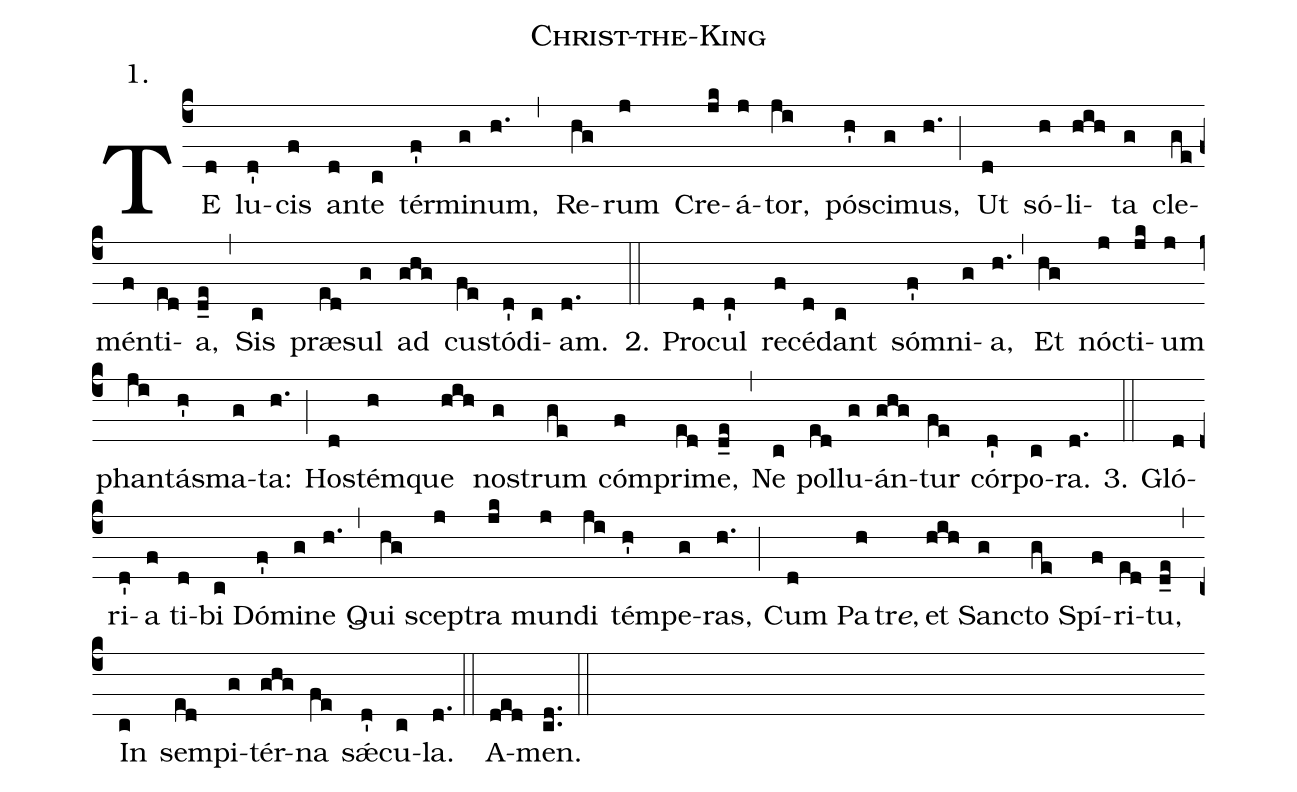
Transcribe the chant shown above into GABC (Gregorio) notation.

name: Christ-the-King;
annotation: 1.;
%%
(c4)TE(d) lu(d')cis(f) an(d)te(c) tér(f')mi(g)num,(h.) (,)
Re(hg)rum(j) Cre(jk)á(j)tor,(ji) pó(h')sci(g)mus,(h.) (;)
Ut(d) só(h)li(hih)ta(g) cle(ge)mén(f)ti(ed)a,(d_e) (,)
Sis(c) præ(ed)sul(g) ad(ghg) cus(fe)tó(d')di(c)am.(d.) (::)

2. Pro(d)cul(d') re(f)cé(d)dant(c) sóm(f')ni(g)a,(h.) (,)
Et(hg) nóc(j)ti(jk)um(j) phan(ji)tás(h')ma(g)ta:(h.) (;)
Hos(d)tém(h)que(hih) nos(g)trum(ge) cóm(f)pri(ed)me,(d_e) (,)
Ne(c) pol(ed)lu(g)án(ghg)tur(fe) cór(d')po(c)ra.(d.) (::)

3. Gló(d)ri(d')a(f) ti(d)bi(c) Dó(f')mi(g)ne(h.) (,)
Qui(hg) scep(j)tra(jk) mun(j)di(ji) tém(h')pe(g)ras,(h.) (;)
Cum(d) Pa(h)tr<i>e</i>,() et(hih) Sanc(g)to(ge) Spí(f)ri(ed)tu,(d_e) (,)
In(c) sem(ed)pi(g)tér(ghg)na(fe) sǽ(d')cu(c)la.(d.) (::)
A(ded)men.(cd..) (::)
